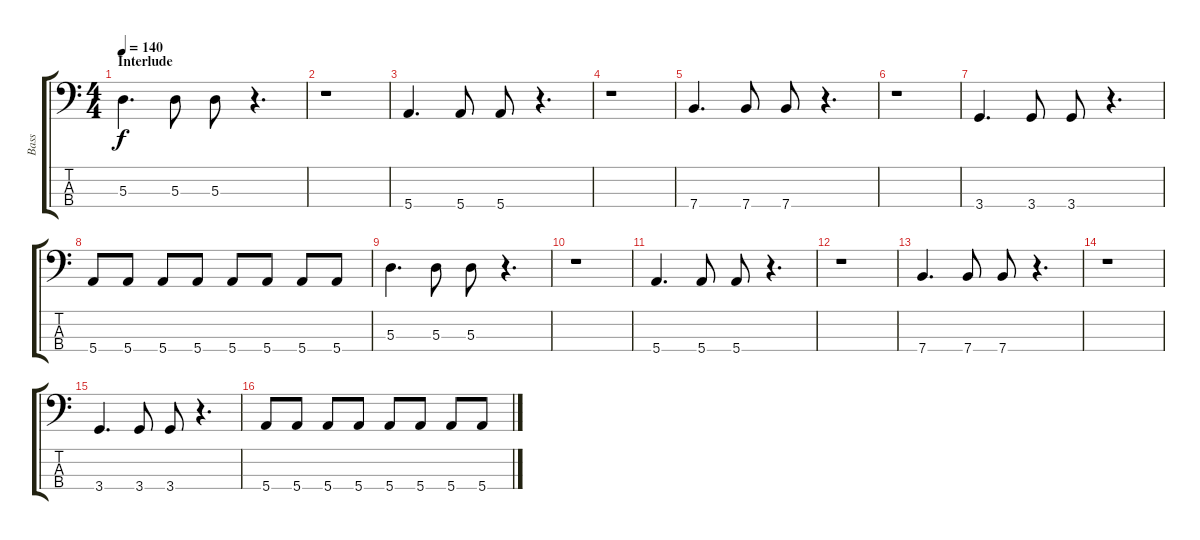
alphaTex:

\track ("Bass" "Bass") {instrument electricbassfinger}
\staff {score tabs}
\tuning (G2 D2 A1 E1) {hide}
\ts (4 4)
\section ("" "Interlude")
\tempo 140
\clef f4
\ks c
5.3.4{d dy f} 5.3.8 5.3.8 r.4{d} |
r.1 |
5.4.4{d} 5.4.8 5.4.8 r.4{d} |
r.1 |
7.4.4{d} 7.4.8 7.4.8 r.4{d} |
r.1 |
3.4.4{d} 3.4.8 3.4.8 r.4{d} |
5.4.8 5.4.8 5.4.8 5.4.8 5.4.8 5.4.8 5.4.8 5.4.8 |
5.3.4{d} 5.3.8 5.3.8 r.4{d} |
r.1 |
5.4.4{d} 5.4.8 5.4.8 r.4{d} |
r.1 |
7.4.4{d} 7.4.8 7.4.8 r.4{d} |
r.1 |
3.4.4{d} 3.4.8 3.4.8 r.4{d} |
5.4.8 5.4.8 5.4.8 5.4.8 5.4.8 5.4.8 5.4.8 5.4.8
